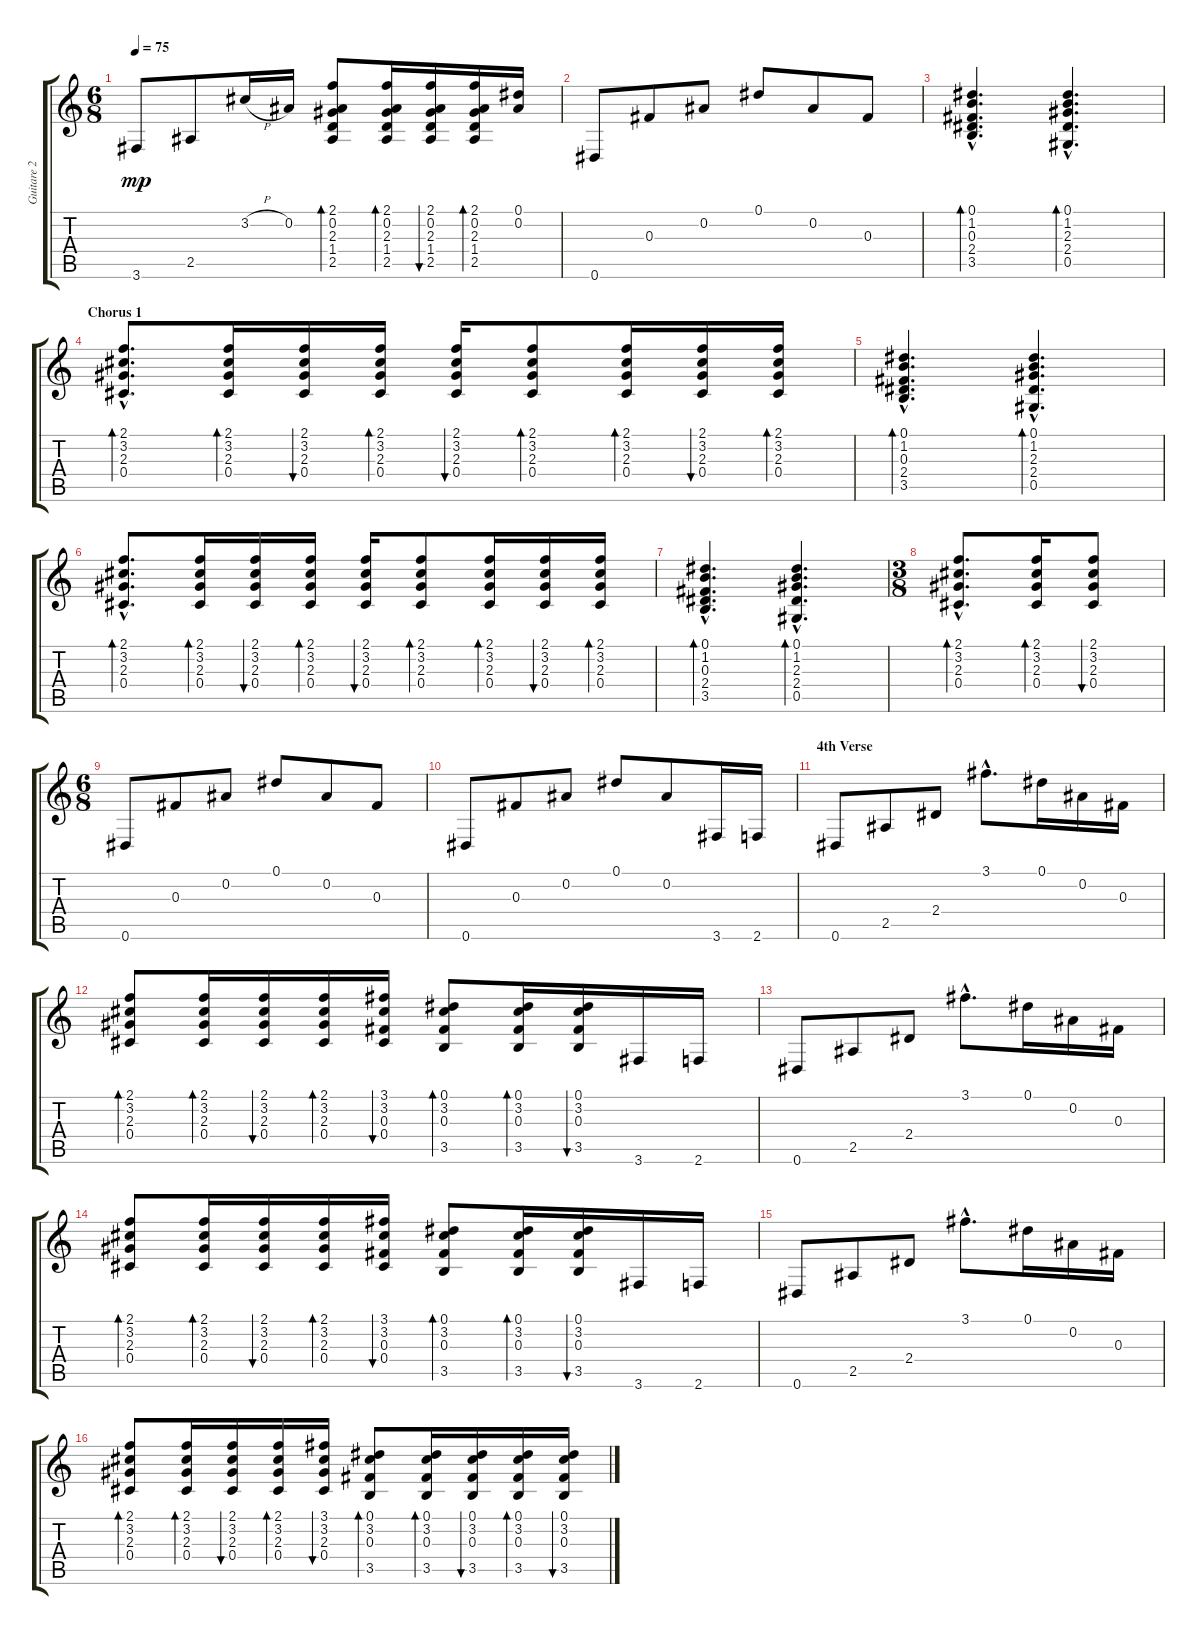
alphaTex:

\track ("Guitare 2 ( James Hetfield )" "Guitare 2 ") {instrument acousticguitarsteel}
\staff {score tabs}
\tuning (Eb4 Bb3 Gb3 Db3 Ab2 Eb2) {hide}
\ts (6 8)
\tempo 75
\clef g2
\ks c
3.6.8{dy mp} 2.5.8 3.2{h}.16 0.2.16 (2.1 0.2 2.3 1.4 2.5).8{bd 30} (2.1 0.2 2.3 1.4 2.5).16{bd 30} (2.1 0.2 2.3 1.4 2.5).16{bu 30} (2.1 0.2 2.3 1.4 2.5).16{bd 30} (0.1 0.2).16 |
0.6.8 0.3.8 0.2.8 0.1.8 0.2.8 0.3.8 |
(0.1{hac} 1.2{hac} 0.3{hac} 2.4{hac} 3.5{hac}).4{d bd 30} (0.1{hac} 1.2{hac} 2.3{hac} 2.4{hac} 0.5{hac}).4{d bd 30} |
\section ("" "Chorus 1")
(2.1{hac} 3.2{hac} 2.3{hac} 0.4{hac}).8{d bd 30 volume 16} (2.1 3.2 2.3 0.4).16{bd 30} (2.1 3.2 2.3 0.4).16{bu 30} (2.1 3.2 2.3 0.4).16{bd 30} (2.1 3.2 2.3 0.4).16{bu 30} (2.1 3.2 2.3 0.4).8{bd 30} (2.1 3.2 2.3 0.4).16{bd 30} (2.1 3.2 2.3 0.4).16{bu 120} (2.1 3.2 2.3 0.4).16{bd 30} |
(0.1{hac} 1.2{hac} 0.3{hac} 2.4{hac} 3.5{hac}).4{d bd 30} (0.1{hac} 1.2{hac} 2.3{hac} 2.4{hac} 0.5{hac}).4{d bd 30} |
(2.1{hac} 3.2{hac} 2.3{hac} 0.4{hac}).8{d bd 30} (2.1 3.2 2.3 0.4).16{bd 30} (2.1 3.2 2.3 0.4).16{bu 30} (2.1 3.2 2.3 0.4).16{bd 30} (2.1 3.2 2.3 0.4).16{bu 30} (2.1 3.2 2.3 0.4).8{bd 30} (2.1 3.2 2.3 0.4).16{bd 30} (2.1 3.2 2.3 0.4).16{bu 30} (2.1 3.2 2.3 0.4).16{bd 30} |
(0.1{hac} 1.2{hac} 0.3{hac} 2.4{hac} 3.5{hac}).4{d bd 30} (0.1{hac} 1.2{hac} 2.3{hac} 2.4{hac} 0.5{hac}).4{d bd 30} |
\ts (3 8)
(2.1{hac} 3.2{hac} 2.3{hac} 0.4{hac}).8{d bd 30} (2.1 3.2 2.3 0.4).16{bd 30} (2.1 3.2 2.3 0.4).8{bu 30} |
\ts (6 8)
0.6.8 0.3.8 0.2.8 0.1.8 0.2.8 0.3.8 |
0.6.8 0.3.8 0.2.8 0.1.8 0.2.8 3.6.16 2.6.16 |
\section ("" "4th Verse")
0.6.8{volume 16} 2.5.8 2.4.8 3.1{hac}.8{d} 0.1.16 0.2.16 0.3.16 |
(2.1 3.2 2.3 0.4).8{bd 30} (2.1 3.2 2.3 0.4).16{bd 30} (2.1 3.2 2.3 0.4).16{bu 30} (2.1 3.2 2.3 0.4).16{bd 30} (3.1 3.2 0.3 0.4).16{bu 30} (0.1 3.2 0.3 3.5).8{bd 30} (0.1 3.2 0.3 3.5).16{bd 30} (0.1 3.2 0.3 3.5).16{bu 30} 3.6.16 2.6.16 |
0.6.8 2.5.8 2.4.8 3.1{hac}.8{d} 0.1.16 0.2.16 0.3.16 |
(2.1 3.2 2.3 0.4).8{bd 30} (2.1 3.2 2.3 0.4).16{bd 30} (2.1 3.2 2.3 0.4).16{bu 30} (2.1 3.2 2.3 0.4).16{bd 30} (3.1 3.2 0.3 0.4).16{bu 30} (0.1 3.2 0.3 3.5).8{bd 30} (0.1 3.2 0.3 3.5).16{bd 30} (0.1 3.2 0.3 3.5).16{bu 30} 3.6.16 2.6.16 |
0.6.8 2.5.8 2.4.8 3.1{hac}.8{d} 0.1.16 0.2.16 0.3.16 |
(2.1 3.2 2.3 0.4).8{bd 30} (2.1 3.2 2.3 0.4).16{bd 30} (2.1 3.2 2.3 0.4).16{bu 30} (2.1 3.2 2.3 0.4).16{bd 30} (3.1 3.2 2.3 0.4).16{bu 30} (0.1 3.2 0.3 3.5).8{bd 30} (0.1 3.2 0.3 3.5).16{bd 30} (0.1 3.2 0.3 3.5).16{bu 30} (0.1 3.2 0.3 3.5).16{bd 30} (0.1 3.2 0.3 3.5).16{bu 30}
